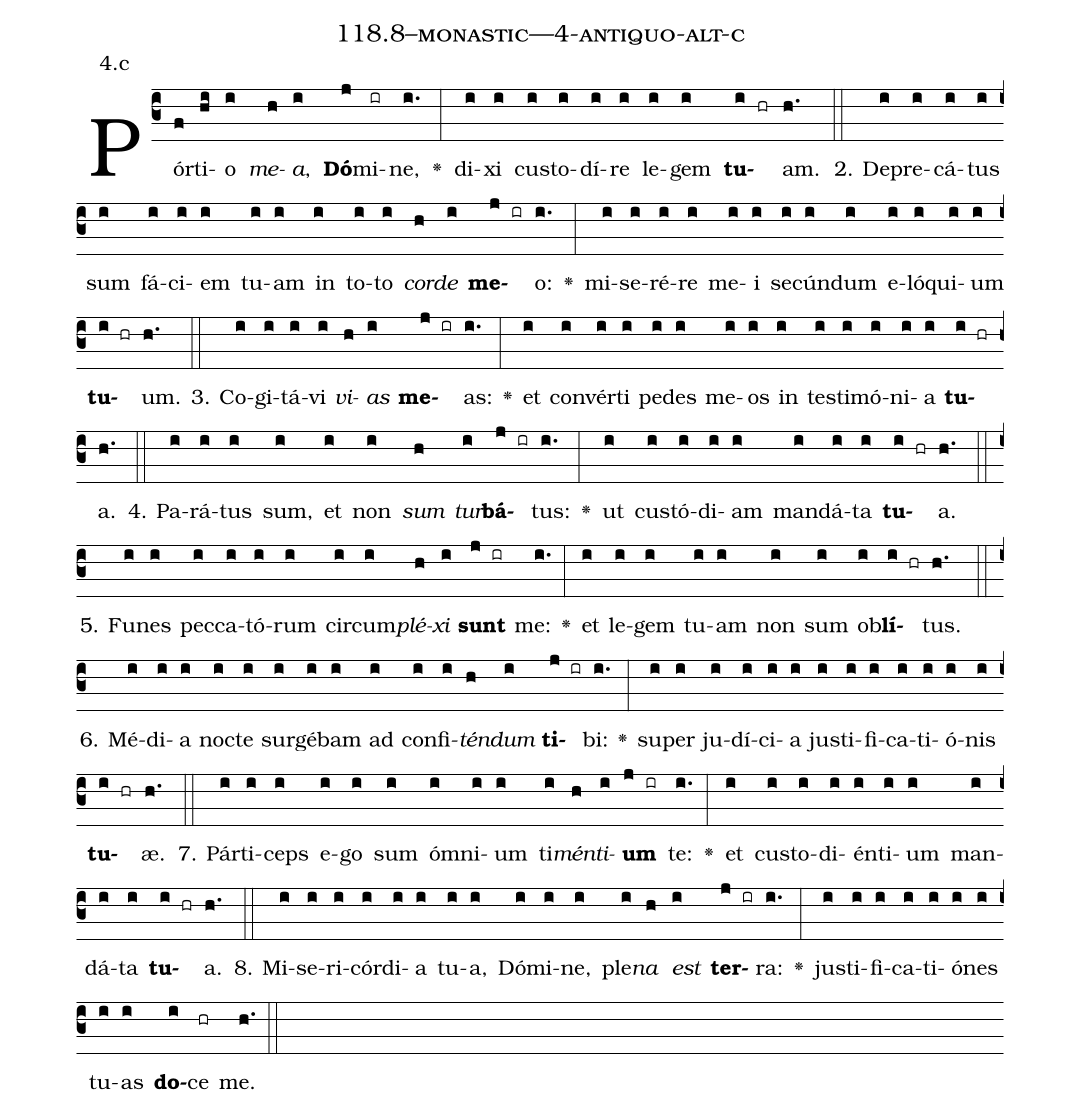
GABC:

name: 118.8--monastic---4-antiquo-alt-c;
annotation: 4.c;
%%
(c3)Pór(f)ti(hi)o(i) <i>me</i>(h)<i>a</i>,(i) <b>Dó</b>(j)mi(ir)ne,(i.) <v>\greheightstar</v>(:) di(i)xi(i) cus(i)to(i)dí(i)re(i) le(i)gem(i) <b>tu</b>(i hr)am.(h.) (::)
2. De(i)pre(i)cá(i)tus(i) sum(i) fá(i)ci(i)em(i) tu(i)am(i) in(i) to(i)to(i) <i>cor</i>(h)<i>de</i>(i) <b>me</b>(j ir)o:(i.) <v>\greheightstar</v>(:) mi(i)se(i)ré(i)re(i) me(i)i(i) se(i)cún(i)dum(i) e(i)ló(i)qui(i)um(i) <b>tu</b>(i hr)um.(h.) (::)
3. Co(i)gi(i)tá(i)vi(i) <i>vi</i>(h)<i>as</i>(i) <b>me</b>(j ir)as:(i.) <v>\greheightstar</v>(:) et(i) con(i)vér(i)ti(i) pe(i)des(i) me(i)os(i) in(i) tes(i)ti(i)mó(i)ni(i)a(i) <b>tu</b>(i hr)a.(h.) (::)
4. Pa(i)rá(i)tus(i) sum,(i) et(i) non(i) <i>sum</i>(h) <i>tur</i>(i)<b>bá</b>(j ir)tus:(i.) <v>\greheightstar</v>(:) ut(i) cus(i)tó(i)di(i)am(i) man(i)dá(i)ta(i) <b>tu</b>(i hr)a.(h.) (::)
5. Fu(i)nes(i) pec(i)ca(i)tó(i)rum(i) cir(i)cum(i)<i>plé</i>(h)<i>xi</i>(i) <b>sunt</b>(j ir) me:(i.) <v>\greheightstar</v>(:) et(i) le(i)gem(i) tu(i)am(i) non(i) sum(i) ob(i)<b>lí</b>(i hr)tus.(h.) (::)
6. Mé(i)di(i)a(i) noc(i)te(i) sur(i)gé(i)bam(i) ad(i) con(i)fi(i)<i>tén</i>(h)<i>dum</i>(i) <b>ti</b>(j ir)bi:(i.) <v>\greheightstar</v>(:) su(i)per(i) ju(i)dí(i)ci(i)a(i) jus(i)ti(i)fi(i)ca(i)ti(i)ó(i)nis(i) <b>tu</b>(i hr)æ.(h.) (::)
7. Pár(i)ti(i)ceps(i) e(i)go(i) sum(i) óm(i)ni(i)um(i) ti(i)<i>mén</i>(h)<i>ti</i>(i)<b>um</b>(j ir) te:(i.) <v>\greheightstar</v>(:) et(i) cus(i)to(i)di(i)én(i)ti(i)um(i) man(i)dá(i)ta(i) <b>tu</b>(i hr)a.(h.) (::)
8. Mi(i)se(i)ri(i)cór(i)di(i)a(i) tu(i)a,(i) Dó(i)mi(i)ne,(i) ple(i)<i>na</i>(h) <i>est</i>(i) <b>ter</b>(j ir)ra:(i.) <v>\greheightstar</v>(:) jus(i)ti(i)fi(i)ca(i)ti(i)ó(i)nes(i) tu(i)as(i) <b>do</b>(i)ce(hr) me.(h.) (::)
